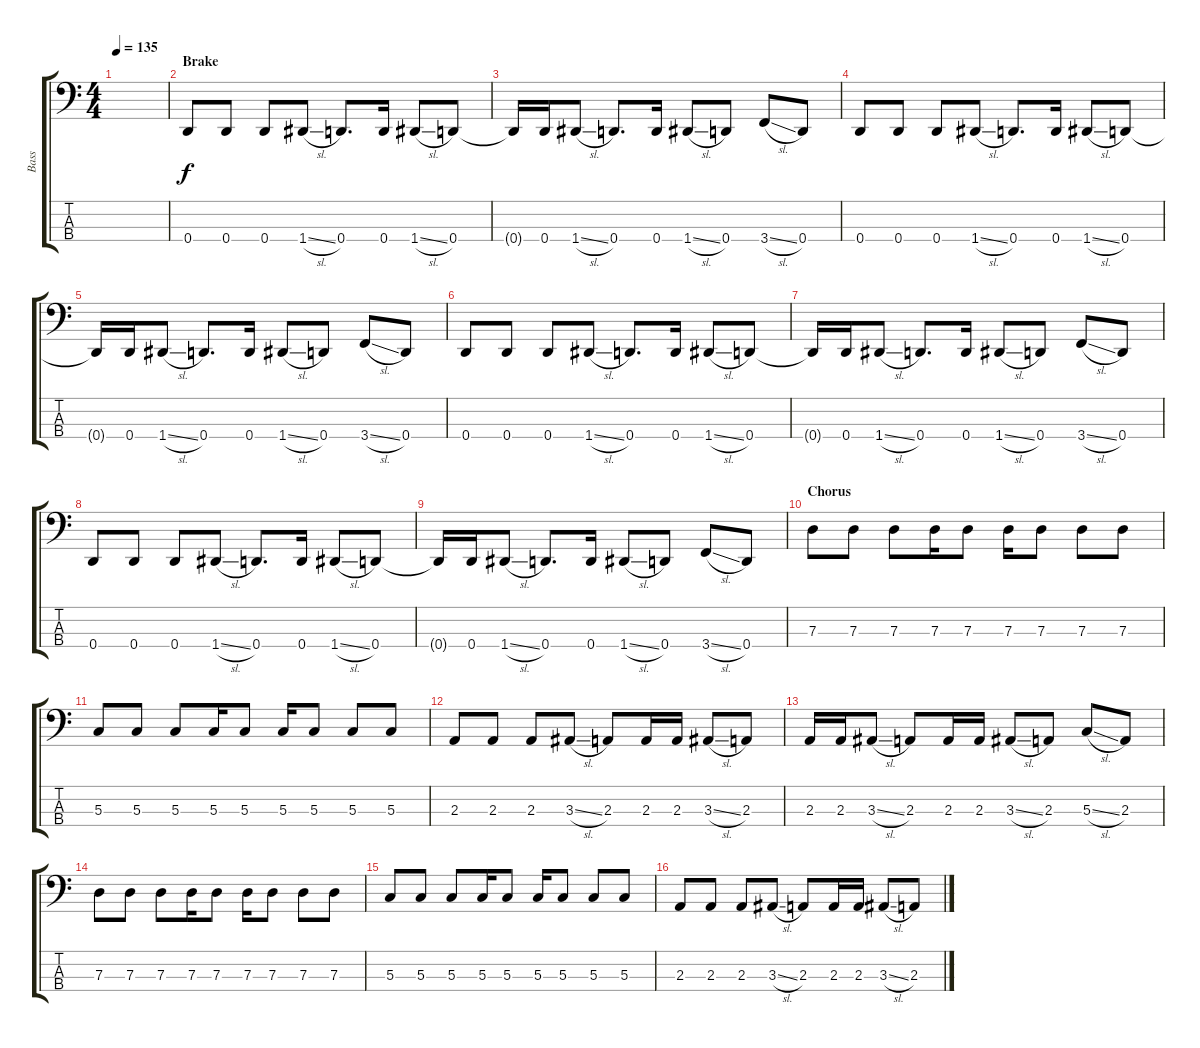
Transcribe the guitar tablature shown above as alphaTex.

\track ("Bass" "Bass") {instrument electricbassfinger}
\staff {score tabs}
\tuning (F2 C2 G1 D1) {hide}
\ts (4 4)
\tempo 135
\clef f4
\ks c
|
\section ("" "Brake")
0.4.8 0.4.8 0.4.8 1.4{sl}.8 0.4.8{d} 0.4.16 1.4{sl}.8 0.4.8 |
0.4{t}.16 0.4.16 1.4{sl}.8 0.4.8{d} 0.4.16 1.4{sl}.8 0.4.8 3.4{sl}.8 0.4.8 |
0.4.8 0.4.8 0.4.8 1.4{sl}.8 0.4.8{d} 0.4.16 1.4{sl}.8 0.4.8 |
0.4{t}.16 0.4.16 1.4{sl}.8 0.4.8{d} 0.4.16 1.4{sl}.8 0.4.8 3.4{sl}.8 0.4.8 |
0.4.8 0.4.8 0.4.8 1.4{sl}.8 0.4.8{d} 0.4.16 1.4{sl}.8 0.4.8 |
0.4{t}.16 0.4.16 1.4{sl}.8 0.4.8{d} 0.4.16 1.4{sl}.8 0.4.8 3.4{sl}.8 0.4.8 |
0.4.8 0.4.8 0.4.8 1.4{sl}.8 0.4.8{d} 0.4.16 1.4{sl}.8 0.4.8 |
0.4{t}.16 0.4.16 1.4{sl}.8 0.4.8{d} 0.4.16 1.4{sl}.8 0.4.8 3.4{sl}.8 0.4.8 |
\section ("" "Chorus")
7.3.8 7.3.8 7.3.8 7.3.16 7.3.8 7.3.16 7.3.8 7.3.8 7.3.8 |
5.3.8 5.3.8 5.3.8 5.3.16 5.3.8 5.3.16 5.3.8 5.3.8 5.3.8 |
2.3.8 2.3.8 2.3.8 3.3{sl}.8 2.3.8 2.3.16 2.3.16 3.3{sl}.8 2.3.8 |
2.3.16 2.3.16 3.3{sl}.8 2.3.8 2.3.16 2.3.16 3.3{sl}.8 2.3.8 5.3{sl}.8 2.3.8 |
7.3.8 7.3.8 7.3.8 7.3.16 7.3.8 7.3.16 7.3.8 7.3.8 7.3.8 |
5.3.8 5.3.8 5.3.8 5.3.16 5.3.8 5.3.16 5.3.8 5.3.8 5.3.8 |
2.3.8 2.3.8 2.3.8 3.3{sl}.8 2.3.8 2.3.16 2.3.16 3.3{sl}.8 2.3.8
